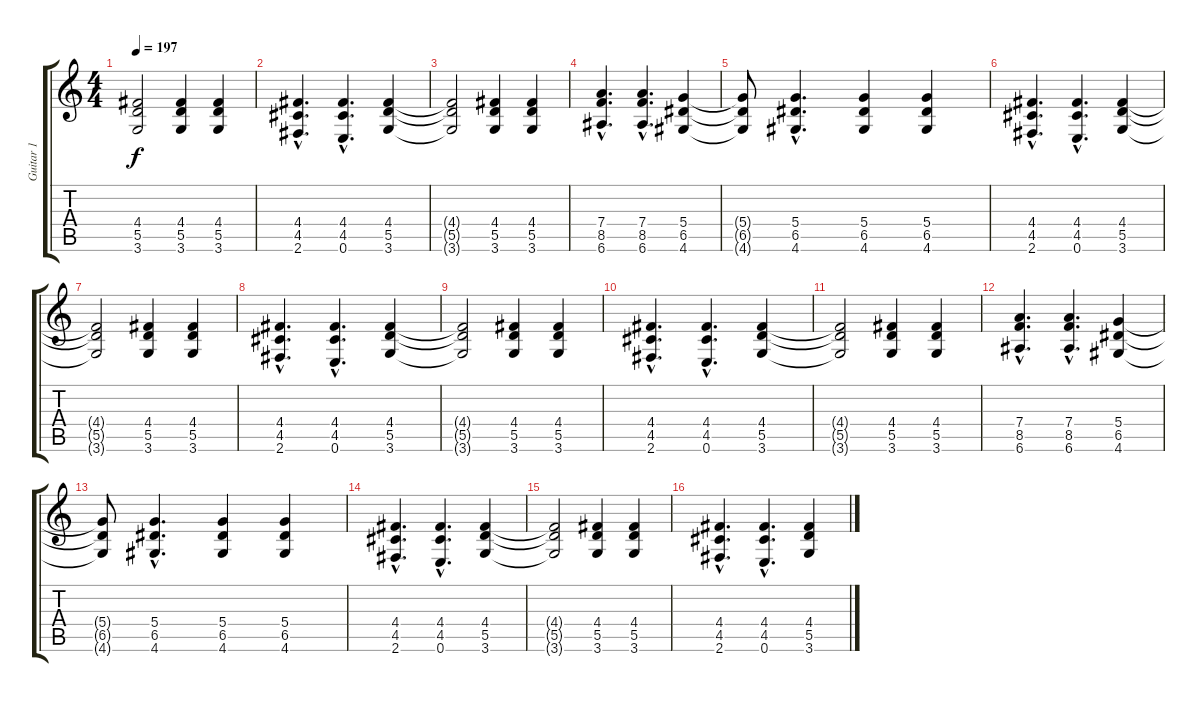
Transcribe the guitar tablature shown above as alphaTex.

\track ("Guitar 1" "Guitar 1") {instrument distortionguitar}
\staff {score tabs}
\tuning (E4 B3 G3 D3 A2 E2) {hide}
\ts (4 4)
\tempo 197
\clef g2
\ks c
(4.4{t} 5.5{t} 3.6{t}).2{dy f} (4.4 5.5 3.6).4 (4.4 5.5 3.6).4 |
(4.4{hac} 4.5{hac} 2.6{hac}).4{d} (4.4{hac} 4.5{hac} 0.6{hac}).4{d} (4.4 5.5 3.6).4 |
(4.4{t} 5.5{t} 3.6{t}).2 (4.4 5.5 3.6).4 (4.4 5.5 3.6).4 |
(7.4{hac} 8.5{hac} 6.6{hac}).4{d} (7.4{hac} 8.5{hac} 6.6{hac}).4{d} (5.4 6.5 4.6).4 |
(5.4{t} 6.5{t} 4.6{t}).8 (5.4{hac} 6.5{hac} 4.6{hac}).4{d} (5.4 6.5 4.6).4 (5.4 6.5 4.6).4 |
(4.4{hac} 4.5{hac} 2.6{hac}).4{d} (4.4{hac} 4.5{hac} 0.6{hac}).4{d} (4.4 5.5 3.6).4 |
(4.4{t} 5.5{t} 3.6{t}).2 (4.4 5.5 3.6).4 (4.4 5.5 3.6).4 |
(4.4{hac} 4.5{hac} 2.6{hac}).4{d} (4.4{hac} 4.5{hac} 0.6{hac}).4{d} (4.4 5.5 3.6).4 |
(4.4{t} 5.5{t} 3.6{t}).2 (4.4 5.5 3.6).4 (4.4 5.5 3.6).4 |
(4.4{hac} 4.5{hac} 2.6{hac}).4{d} (4.4{hac} 4.5{hac} 0.6{hac}).4{d} (4.4 5.5 3.6).4 |
(4.4{t} 5.5{t} 3.6{t}).2 (4.4 5.5 3.6).4 (4.4 5.5 3.6).4 |
(7.4{hac} 8.5{hac} 6.6{hac}).4{d} (7.4{hac} 8.5{hac} 6.6{hac}).4{d} (5.4 6.5 4.6).4 |
(5.4{t} 6.5{t} 4.6{t}).8 (5.4{hac} 6.5{hac} 4.6{hac}).4{d} (5.4 6.5 4.6).4 (5.4 6.5 4.6).4 |
(4.4{hac} 4.5{hac} 2.6{hac}).4{d} (4.4{hac} 4.5{hac} 0.6{hac}).4{d} (4.4 5.5 3.6).4 |
(4.4{t} 5.5{t} 3.6{t}).2 (4.4 5.5 3.6).4 (4.4 5.5 3.6).4 |
(4.4{hac} 4.5{hac} 2.6{hac}).4{d} (4.4{hac} 4.5{hac} 0.6{hac}).4{d} (4.4 5.5 3.6).4
